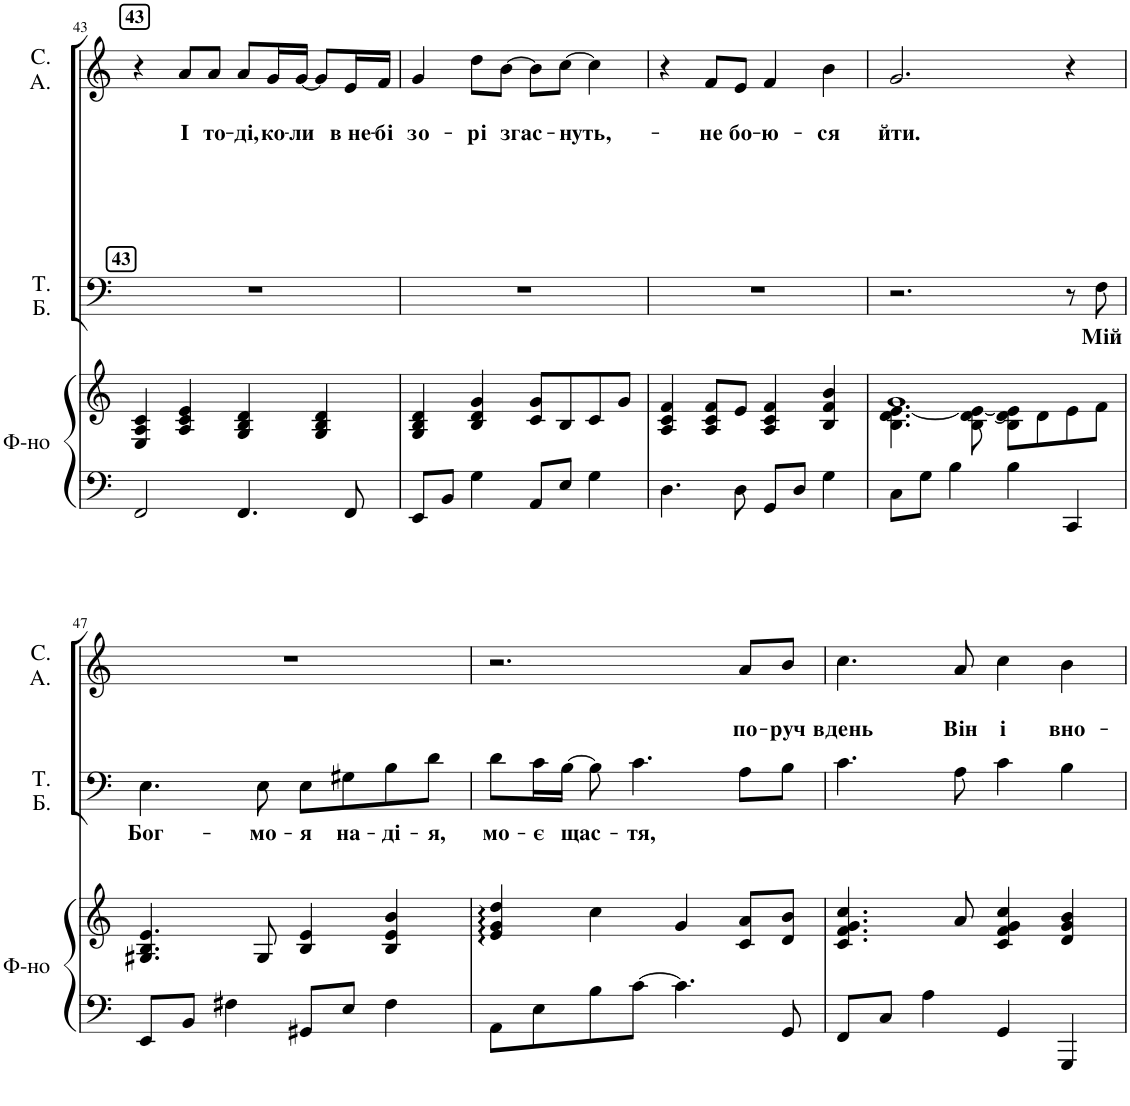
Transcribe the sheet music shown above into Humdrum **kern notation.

**kern	**kern	**kern	**text	**kern	**text	**text
*part3	*part3	*part2	*part2	*part1	*part1	*part1
*staff4	*staff3	*staff2	*staff2	*staff1	*staff1	*staff1
*I"Ф-но	*	*I"Т. Б.	*	*I"С. А.	*	*
!!LO:PB:g=z
*clefF4	*clefG2	*clefF4	*	*clefG2	*	*
*k[]	*k[]	*k[]	*	*k[]	*	*
*M4/4	*M4/4	*M4/4	*	*M4/4	*	*
!!LO:REH:place=s1:a:B:cj:t=43
!!LO:REH:place=s1:b:B:cj:t=43
=43	=43	=43	=43	=43	=43	=43
2FF/	4E/ 4A/ 4c/	1r	.	4r	.	.
!	!	!	!	!	!	!LO:LY:b
.	4A/ 4c/ 4e/	.	.	8a/L	.	І
!	!	!	!	!	!	!LO:LY:b
.	.	.	.	8a/J	.	то-
!	!	!	!	!	!	!LO:LY:b
4.FF/	4G/ 4B/ 4d/	.	.	8a/L	.	-ді,
!	!	!	!	!	!	!LO:LY:b
.	.	.	.	16g/L	.	ко-
!	!	!	!	!	!	!LO:LY:b
.	.	.	.	[16g/JJ	.	-ли
.	4G/ 4B/ 4d/	.	.	8g/L]	.	.
!	!	!	!	!	!	!LO:LY:b
8FF/	.	.	.	16e/L	.	в не-
!	!	!	!	!	!	!LO:LY:b
.	.	.	.	16f/JJ	.	-бі
=44	=44	=44	=44	=44	=44	=44
!	!	!	!	!	!	!LO:LY:b
8EE/L	4G/ 4B/ 4d/	1r	.	4g/	.	зо-
8BB/J	.	.	.	.	.	.
!	!	!	!	!	!	!LO:LY:b
4G\	4B/ 4d/ 4g/	.	.	8dd\L	.	-рі
!	!	!	!	!	!	!LO:LY:b
.	.	.	.	[8b\J	.	згас-
8AA/L	8c/ 8g/L	.	.	8b\L]	.	.
!	!	!	!	!	!	!LO:LY:b
8E/J	8B/	.	.	[8cc\J	.	-нуть,-
4G\	8c/	.	.	4cc\]	.	.
.	8g/J	.	.	.	.	.
=45	=45	=45	=45	=45	=45	=45
4.D\	4A/ 4c/ 4f/	1r	.	4r	.	.
!	!	!	!	!	!	!LO:LY:b
.	8A/ 8c/ 8f/L	.	.	8f/L	.	-не
!	!	!	!	!	!	!LO:LY:b
8D\	8e/J	.	.	8e/J	.	бо-
!	!	!	!	!	!	!LO:LY:b
8GG/L	4A/ 4c/ 4f/	.	.	4f/	.	-ю-
8D/J	.	.	.	.	.	.
!	!	!	!	!	!	!LO:LY:b
4G\	4B/ 4f/ 4b/	.	.	4b\	.	-ся
=46	=46	=46	=46	=46	=46	=46
*	*^	*	*	*	*	*
!	!	!	!	!	!	!	!LO:LY:b
8C\L	1g	4.B\ 4.d\ [4.e\	2.r	.	2.g/	.	йти.
8G\J	.	.	.	.	.	.	.
4B\	.	.	.	.	.	.	.
.	.	8B\ [8d\ 8e\_	.	.	.	.	.
4B\	.	8B\ 8d\] 8e\]L	.	.	.	.	.
.	.	8d\	.	.	.	.	.
4CC/	.	8e\	8r	.	4r	.	.
!	!	!	!	!LO:LY:b	!	!	!
.	.	8f\J	8F\	Мій	.	.	.
!!LO:LB:g=z
=47	=47	=47	=47	=47	=47	=47	=47
!	!	!	!	!LO:LY:b	!	!	!
*	*v	*v	*	*	*	*	*
8EE/L	4.G#X/ 4.B/ 4.e/	4.E\	Бог-	1r	.	.
8BB/J	.	.	.	.	.	.
4F#X\	.	.	.	.	.	.
!	!	!	!LO:LY:b	!	!	!
.	8G#/	8E\	-мо-	.	.	.
!	!	!	!LO:LY:b	!	!	!
8GG#X/L	4B/ 4e/	8E\L	-я	.	.	.
!	!	!	!LO:LY:b	!	!	!
8E/J	.	8G#X\	на-	.	.	.
!	!	!	!LO:LY:b	!	!	!
4F#\	4B/ 4e/ 4b/	8B\	-ді-	.	.	.
!	!	!	!LO:LY:b	!	!	!
.	.	8d\J	-я,	.	.	.
=48	=48	=48	=48	=48	=48	=48
!	!	!	!LO:LY:b	!	!	!
8AA\L	4e/ 4g/ 4dd/	8d\L	мо-	2.r	.	.
!	!	!	!LO:LY:b	!	!	!
8E\	.	16c\L	-є	.	.	.
!	!	!	!LO:LY:b	!	!	!
.	.	[16B\JJ	щас-	.	.	.
8B\	4cc\	8B\]	.	.	.	.
!	!	!	!LO:LY:b	!	!	!
[8c\J	.	4.c\	-тя,	.	.	.
4.c\]	4g/	.	.	.	.	.
!	!	!	!	!	!	!LO:LY:b
.	8c/ 8a/L	8A\L	.	8a/L	.	по-
!	!	!	!	!	!	!LO:LY:b
8GG/	8d/ 8b/J	8B\J	.	8b/J	.	-руч
=49	=49	=49	=49	=49	=49	=49
!	!	!	!	!	!	!LO:LY:b
8FF/L	4.c/ 4.f/ 4.g/ 4.cc/	4.c\	.	4.cc\	.	вдень
8C/J	.	.	.	.	.	.
4A\	.	.	.	.	.	.
!	!	!	!	!	!	!LO:LY:b
.	8a/	8A\	.	8a/	.	Він
!	!	!	!	!	!	!LO:LY:b
4GG/	4c/ 4f/ 4g/ 4cc/	4c\	.	4cc\	.	і
!	!	!	!	!	!	!LO:LY:b
4GGG/	4d/ 4g/ 4b/	4B\	.	4b\	.	вно-
=	=	=	=	=	=	=
*-	*-	*-	*-	*-	*-	*-
